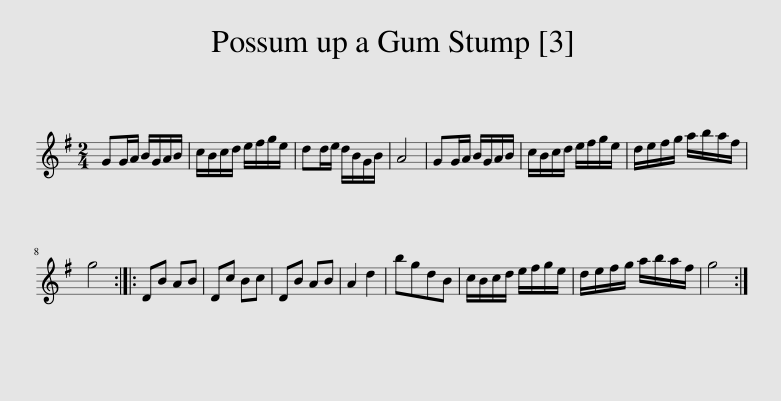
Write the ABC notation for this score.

X:1
L:1/8
M:2/4
I:linebreak $
K:G
V:1 treble
V:1
 GG/A/ B/G/A/B/ | c/B/c/d/ e/f/g/e/ | dd/e/ d/B/G/B/ | A4 | GG/A/ B/G/A/B/ | %5
 c/B/c/d/ e/f/g/e/ | d/e/f/g/ a/b/a/f/ |$ g4 :: DB AB | Dc Bc | %10
 DB AB | A2 d2 | bgdB | c/B/c/d/ e/f/g/e/ | d/e/f/g/ a/b/a/f/ | %15
 g4 :| %16
